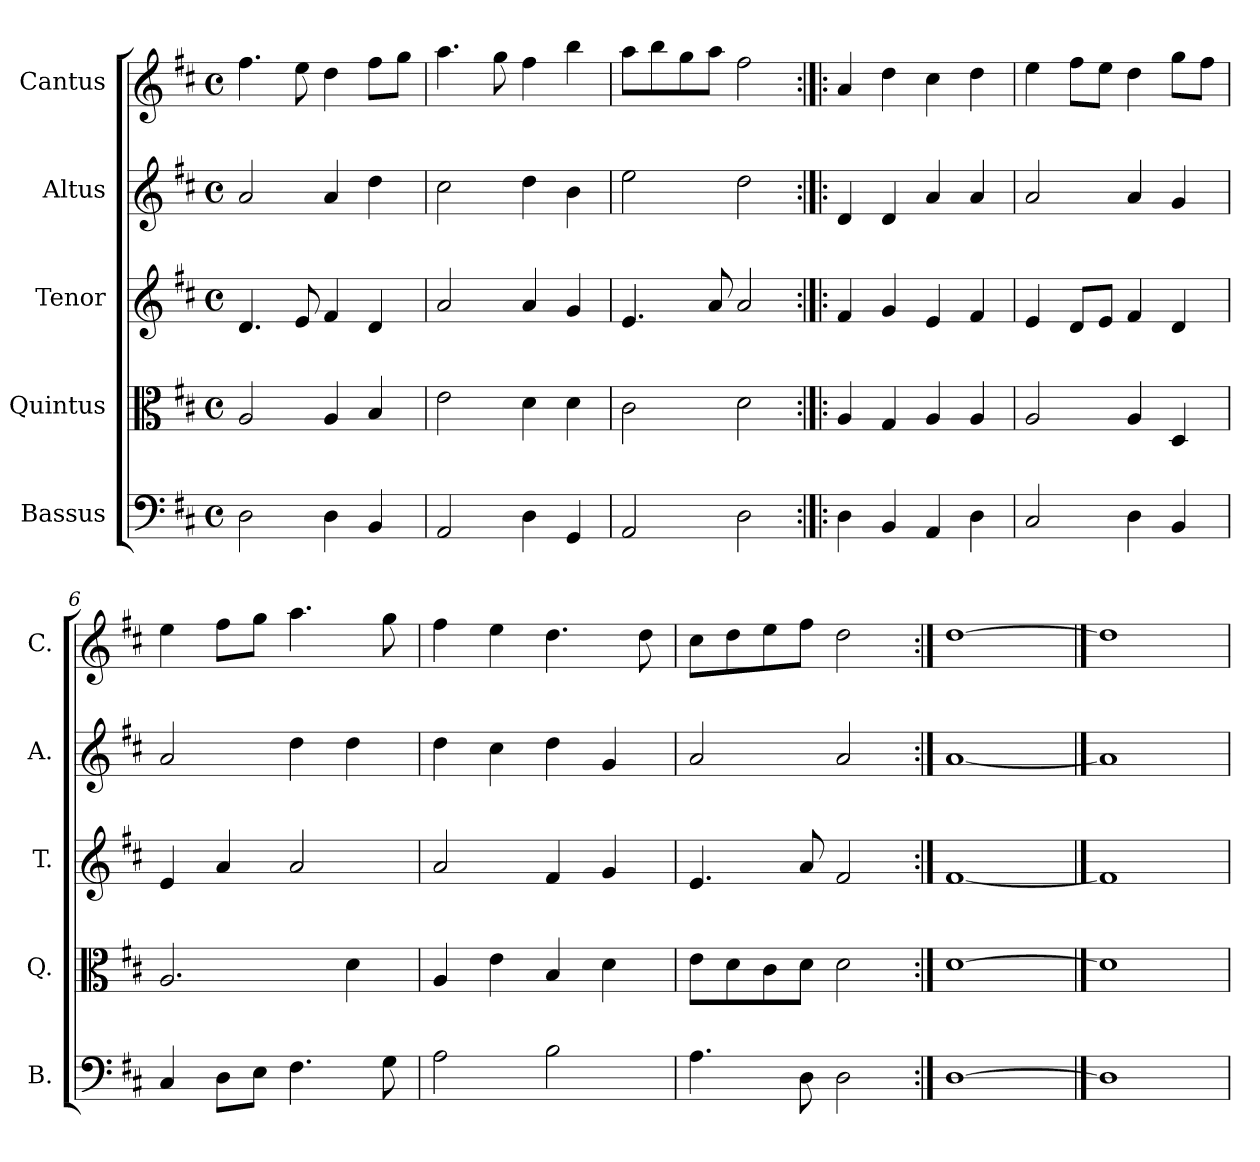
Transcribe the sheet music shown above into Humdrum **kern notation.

**kern	**kern	**kern	**kern	**kern
*part5	*part4	*part3	*part2	*part1
*staff5	*staff4	*staff3	*staff2	*staff1
*I"Bassus	*I"Quintus	*I"Tenor	*I"Altus	*I"Cantus
*I'B.	*I'Q.	*I'T.	*I'A.	*I'C.
*clefF4	*clefC3	*clefG2	*clefG2	*clefG2
*k[f#c#]	*k[f#c#]	*k[f#c#]	*k[f#c#]	*k[f#c#]
*D:	*D:	*D:	*D:	*D:
*M4/4	*M4/4	*M4/4	*M4/4	*M4/4
*met(c)	*met(c)	*met(c)	*met(c)	*met(c)
=1	=1	=1	=1	=1
2D\	2A/	4.d/	2a/	4.ff#\
.	.	8e/	.	8ee\
4D\	4A/	4f#/	4a/	4dd\
4BB/	4B/	4d/	4dd\	8ff#\L
.	.	.	.	8gg\J
=2	=2	=2	=2	=2
2AA/	2e\	2a/	2cc#\	4.aa\
.	.	.	.	8gg\
4D\	4d\	4a/	4dd\	4ff#\
4GG/	4d\	4g/	4b\	4bb\
=3	=3	=3	=3	=3
2AA/	2c#\	4.e/	2ee\	8aa\L
.	.	.	.	8bb\
.	.	.	.	8gg\
.	.	8a/	.	8aa\J
2D\	2d\	2a/	2dd\	2ff#\
=4:|!|:	=4:|!|:	=4:|!|:	=4:|!|:	=4:|!|:
4D\	4A/	4f#/	4d/	4a/
4BB/	4G/	4g/	4d/	4dd\
4AA/	4A/	4e/	4a/	4cc#\
4D\	4A/	4f#/	4a/	4dd\
=5	=5	=5	=5	=5
2C#/	2A/	4e/	2a/	4ee\
.	.	8d/L	.	8ff#\L
.	.	8e/J	.	8ee\J
4D\	4A/	4f#/	4a/	4dd\
4BB/	4D/	4d/	4g/	8gg\L
.	.	.	.	8ff#\J
=6	=6	=6	=6	=6
4C#/	2.A/	4e/	2a/	4ee\
8D\L	.	4a/	.	8ff#\L
8E\J	.	.	.	8gg\J
4.F#\	.	2a/	4dd\	4.aa\
.	4d\	.	4dd\	.
8G\	.	.	.	8gg\
=7	=7	=7	=7	=7
2A\	4A/	2a/	4dd\	4ff#\
.	4e\	.	4cc#\	4ee\
2B\	4B/	4f#/	4dd\	4.dd\
.	4d\	4g/	4g/	.
.	.	.	.	8dd\
=8	=8	=8	=8	=8
4.A\	8e\L	4.e/	2a/	8cc#\L
.	8d\	.	.	8dd\
.	8c#\	.	.	8ee\
8D\	8d\J	8a/	.	8ff#\J
2D\	2d\	2f#/	2a/	2dd\
=9:|!	=9:|!	=9:|!	=9:|!	=9:|!
[1D	[1d	[1f#	[1a	[1dd
==10	==10	==10	==10	==10
1D]	1d]	1f#]	1a]	1dd]
=	=	=	=	=
*-	*-	*-	*-	*-
